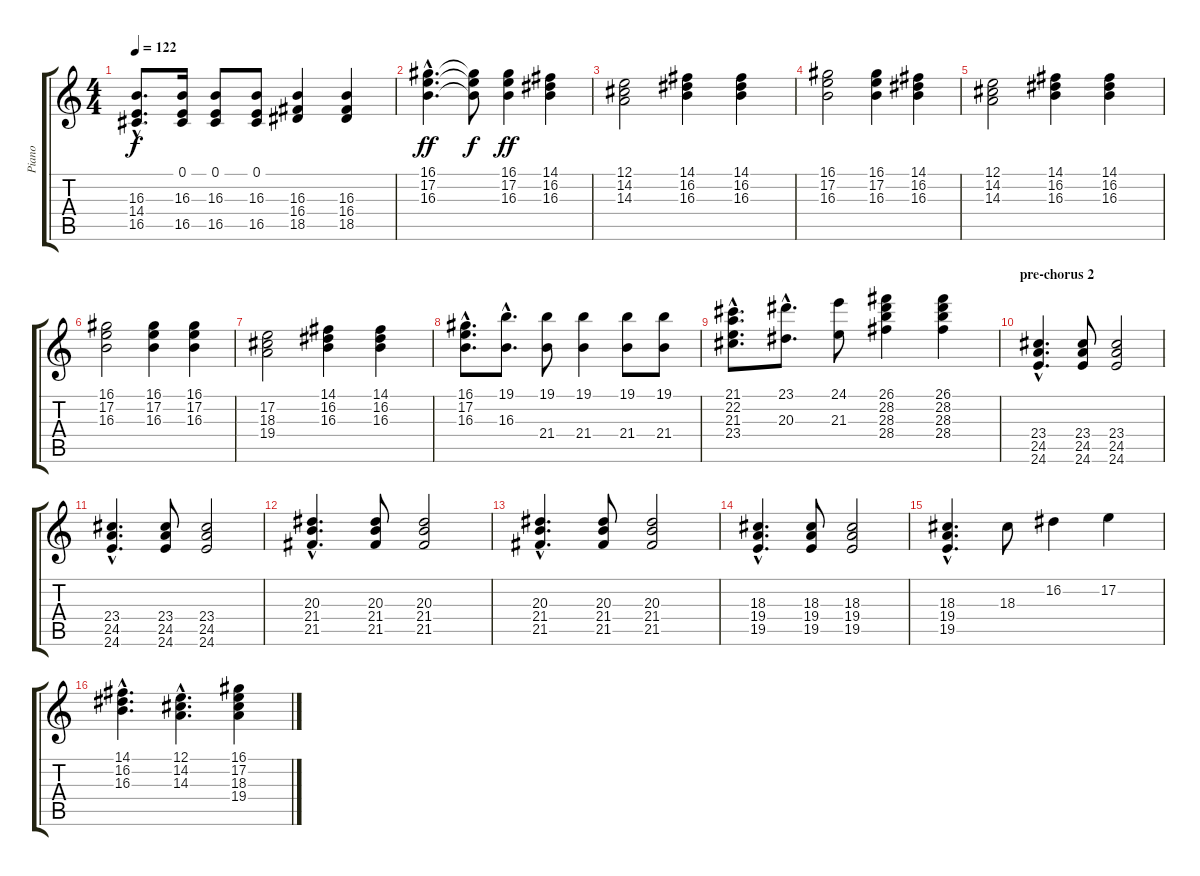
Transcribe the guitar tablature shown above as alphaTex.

\track ("Piano" "Piano") {instrument acousticgrandpiano}
\staff {score tabs}
\tuning (E4 B3 G3 D3 A2 E2) {hide}
\ts (4 4)
\tempo 122
\clef g2
\ks c
(16.3{hac} 14.4{hac} 16.5{hac}).8{d dy f} (0.1 16.3 16.5).16 (0.1 16.3 16.5).8 (0.1 16.3 16.5).8 (16.3 16.4 18.5).4 (16.3 16.4 18.5).4 |
(16.1{hac} 17.2{hac} 16.3{hac}).4{d dy ff} (16.1{t} 17.2{t} 16.3{t}).8{dy f} (16.1 17.2 16.3).4{dy ff} (14.1 16.2 16.3).4 |
(12.1 14.2 14.3).2 (14.1 16.2 16.3).4 (14.1 16.2 16.3).4 |
(16.1 17.2 16.3).2 (16.1 17.2 16.3).4 (14.1 16.2 16.3).4 |
(12.1 14.2 14.3).2 (14.1 16.2 16.3).4 (14.1 16.2 16.3).4 |
(16.1 17.2 16.3).2 (16.1 17.2 16.3).4 (16.1 17.2 16.3).4 |
(17.2 18.3 19.4).2 (14.1 16.2 16.3).4 (14.1 16.2 16.3).4 |
(16.1{hac} 17.2{hac} 16.3{hac}).8{d} (19.1{hac} 16.3{hac}).8{d} (19.1 21.4).8 (19.1 21.4).4 (19.1 21.4).8 (19.1 21.4).8 |
(21.1{hac} 22.2{hac} 21.3{hac} 23.4{hac}).8{d} (23.1{hac} 20.3{hac}).8{d} (24.1 21.3).8 (26.1 28.2 28.3 28.4).4 (26.1 28.2 28.3 28.4).4 |
\section ("" "pre-chorus 2")
(23.4{hac} 24.5{hac} 24.6{hac}).4{d} (23.4 24.5 24.6).8 (23.4 24.5 24.6).2 |
(23.4{hac} 24.5{hac} 24.6{hac}).4{d} (23.4 24.5 24.6).8 (23.4 24.5 24.6).2 |
(20.3{hac} 21.4{hac} 21.5{hac}).4{d} (20.3 21.4 21.5).8 (20.3 21.4 21.5).2 |
(20.3{hac} 21.4{hac} 21.5{hac}).4{d} (20.3 21.4 21.5).8 (20.3 21.4 21.5).2 |
(18.3{hac} 19.4{hac} 19.5{hac}).4{d} (18.3 19.4 19.5).8 (18.3 19.4 19.5).2 |
(18.3{hac} 19.4{hac} 19.5{hac}).4{d} 18.3.8 16.2.4 17.2.4 |
(14.1{hac} 16.2{hac} 16.3{hac}).4{d} (12.1{hac} 14.2{hac} 14.3{hac}).4{d} (16.1 17.2 18.3 19.4).4
